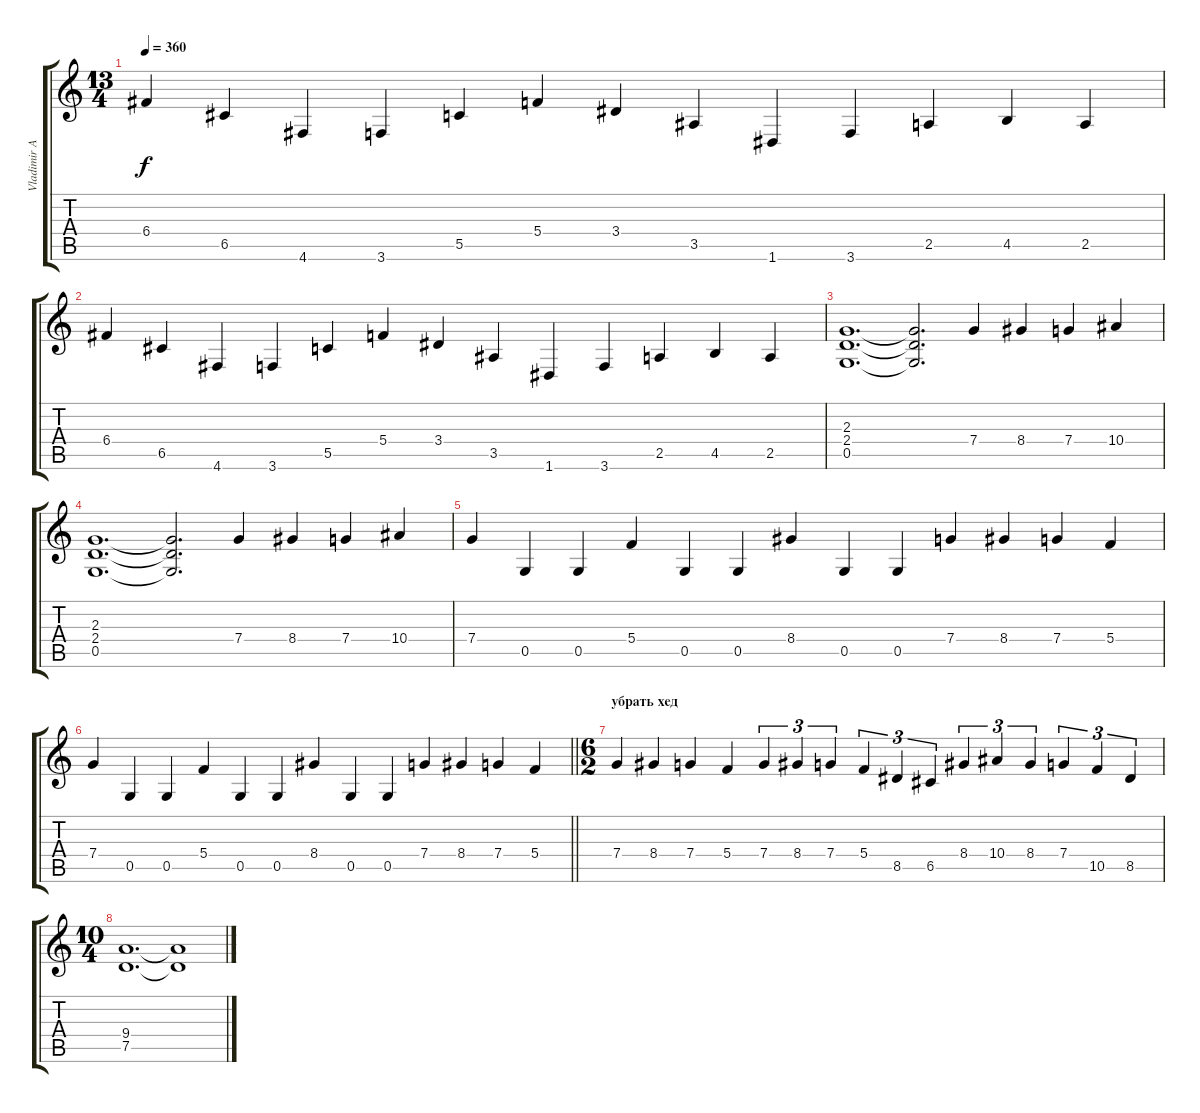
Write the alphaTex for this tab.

\track ("Vladimir Antipov" "Vladimir A") {instrument distortionguitar}
\staff {score tabs}
\tuning (D4 A3 F3 C3 G2 D2) {hide}
\ts (13 4)
\tempo 360
\clef g2
\ks c
6.4.4{dy f} 6.5.4 4.6.4 3.6.4 5.5.4 5.4.4 3.4.4 3.5.4 1.6.4 3.6.4 2.5.4 4.5.4 2.5.4 |
6.4.4 6.5.4 4.6.4 3.6.4 5.5.4 5.4.4 3.4.4 3.5.4 1.6.4 3.6.4 2.5.4 4.5.4 2.5.4 |
(2.3 2.4 0.5).1{d} (2.3{t} 2.4{t} 0.5{t}).2{d} 7.4.4 8.4.4 7.4.4 10.4.4 |
(2.3 2.4 0.5).1{d} (2.3{t} 2.4{t} 0.5{t}).2{d} 7.4.4 8.4.4 7.4.4 10.4.4 |
7.4.4 0.5.4 0.5.4 5.4.4 0.5.4 0.5.4 8.4.4 0.5.4 0.5.4 7.4.4 8.4.4 7.4.4 5.4.4 |
\barLineRight lightlight
7.4.4 0.5.4 0.5.4 5.4.4 0.5.4 0.5.4 8.4.4 0.5.4 0.5.4 7.4.4 8.4.4 7.4.4 5.4.4 |
\ts (6 2)
\section ("" "убрать хед")
7.4.4 8.4.4 7.4.4 5.4.4 7.4.4{tu (3 2)} 8.4.4{tu (3 2)} 7.4.4{tu (3 2)} 5.4.4{tu (3 2)} 8.5.4{tu (3 2)} 6.5.4{tu (3 2)} 8.4.4{tu (3 2)} 10.4.4{tu (3 2)} 8.4.4{tu (3 2)} 7.4.4{tu (3 2)} 10.5.4{tu (3 2)} 8.5.4{tu (3 2)} |
\ts (10 4)
(9.4 7.5).1{d} (9.4{t} 7.5{t}).1
